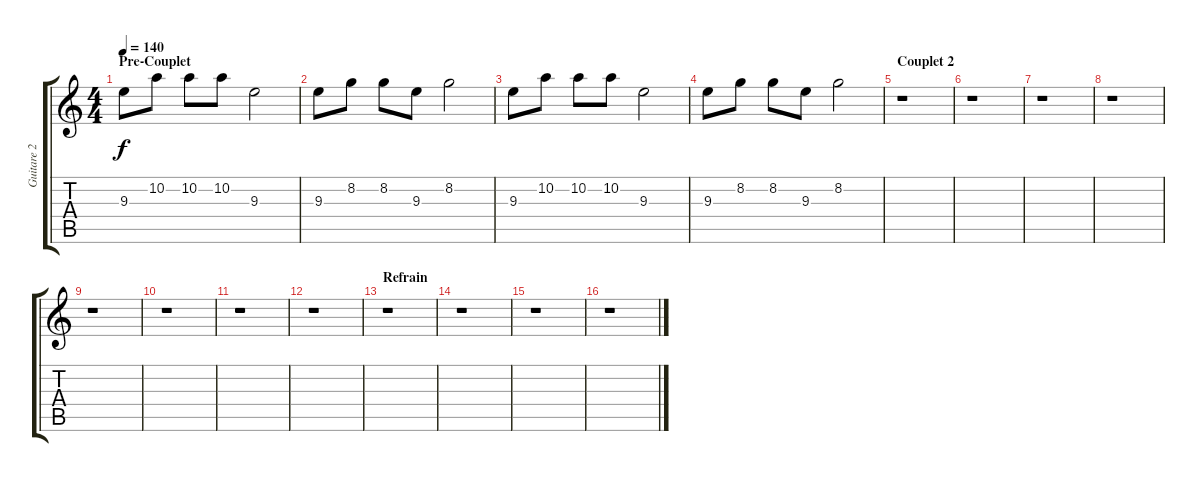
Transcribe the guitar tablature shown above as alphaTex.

\track ("Guitare 2 Wah-Wah" "Guitare 2 ") {instrument distortionguitar}
\staff {score tabs}
\tuning (E4 B3 G3 D3 A2 E2) {hide}
\ts (4 4)
\section ("" "Pre-Couplet")
\tempo 140
\clef g2
\ks c
9.3.8{dy f} 10.2.8 10.2.8 10.2.8 9.3.2 |
9.3.8 8.2.8 8.2.8 9.3.8 8.2.2 |
9.3.8 10.2.8 10.2.8 10.2.8 9.3.2 |
9.3.8 8.2.8 8.2.8 9.3.8 8.2.2 |
\section ("" "Couplet 2")
r.1 |
r.1 |
r.1 |
r.1 |
r.1 |
r.1 |
r.1 |
r.1 |
\section ("" "Refrain")
r.1 |
r.1 |
r.1 |
r.1
